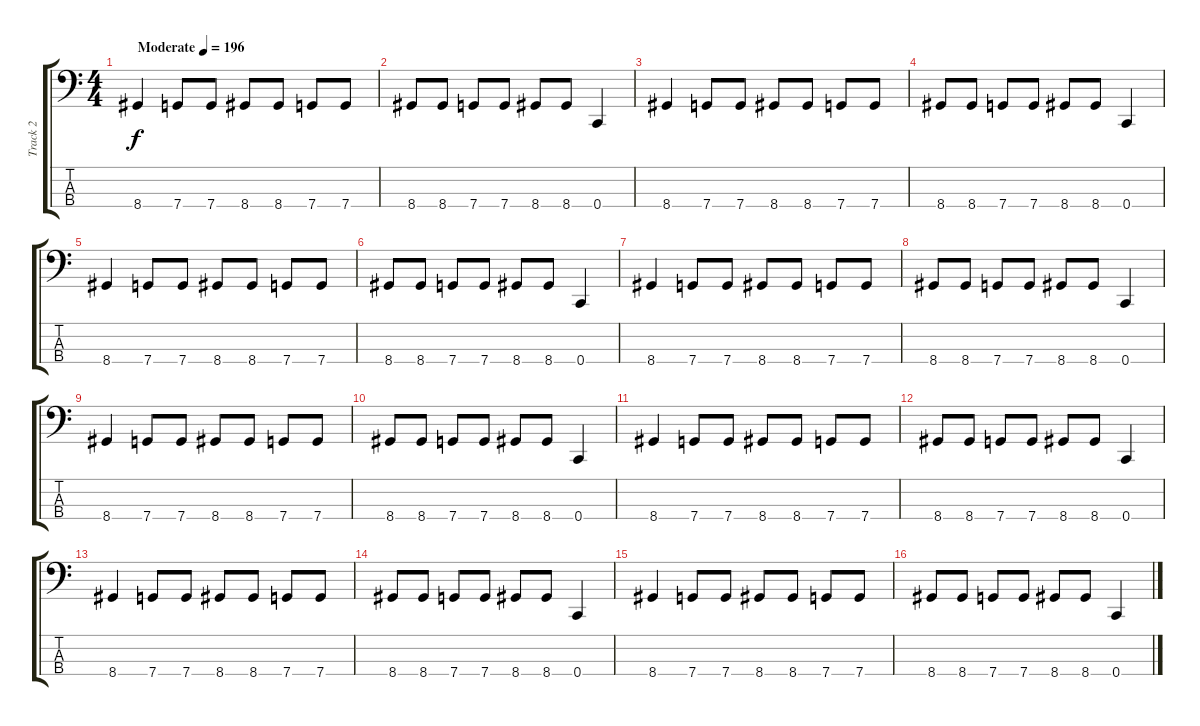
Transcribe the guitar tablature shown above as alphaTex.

\track ("Track 2" "Track 2") {instrument electricbassfinger}
\staff {score tabs}
\tuning (F2 C2 G1 C1) {hide}
\ts (4 4)
\tempo (196 "Moderate")
\clef f4
\ks c
8.4.4{dy f instrument electricbassfinger} 7.4.8 7.4.8 8.4.8 8.4.8 7.4.8 7.4.8 |
8.4.8 8.4.8 7.4.8 7.4.8 8.4.8 8.4.8 0.4.4 |
8.4.4 7.4.8 7.4.8 8.4.8 8.4.8 7.4.8 7.4.8 |
8.4.8 8.4.8 7.4.8 7.4.8 8.4.8 8.4.8 0.4.4 |
8.4.4 7.4.8 7.4.8 8.4.8 8.4.8 7.4.8 7.4.8 |
8.4.8 8.4.8 7.4.8 7.4.8 8.4.8 8.4.8 0.4.4 |
8.4.4 7.4.8 7.4.8 8.4.8 8.4.8 7.4.8 7.4.8 |
8.4.8 8.4.8 7.4.8 7.4.8 8.4.8 8.4.8 0.4.4 |
8.4.4 7.4.8 7.4.8 8.4.8 8.4.8 7.4.8 7.4.8 |
8.4.8 8.4.8 7.4.8 7.4.8 8.4.8 8.4.8 0.4.4 |
8.4.4 7.4.8 7.4.8 8.4.8 8.4.8 7.4.8 7.4.8 |
8.4.8 8.4.8 7.4.8 7.4.8 8.4.8 8.4.8 0.4.4 |
8.4.4 7.4.8 7.4.8 8.4.8 8.4.8 7.4.8 7.4.8 |
8.4.8 8.4.8 7.4.8 7.4.8 8.4.8 8.4.8 0.4.4 |
8.4.4 7.4.8 7.4.8 8.4.8 8.4.8 7.4.8 7.4.8 |
8.4.8 8.4.8 7.4.8 7.4.8 8.4.8 8.4.8 0.4.4
